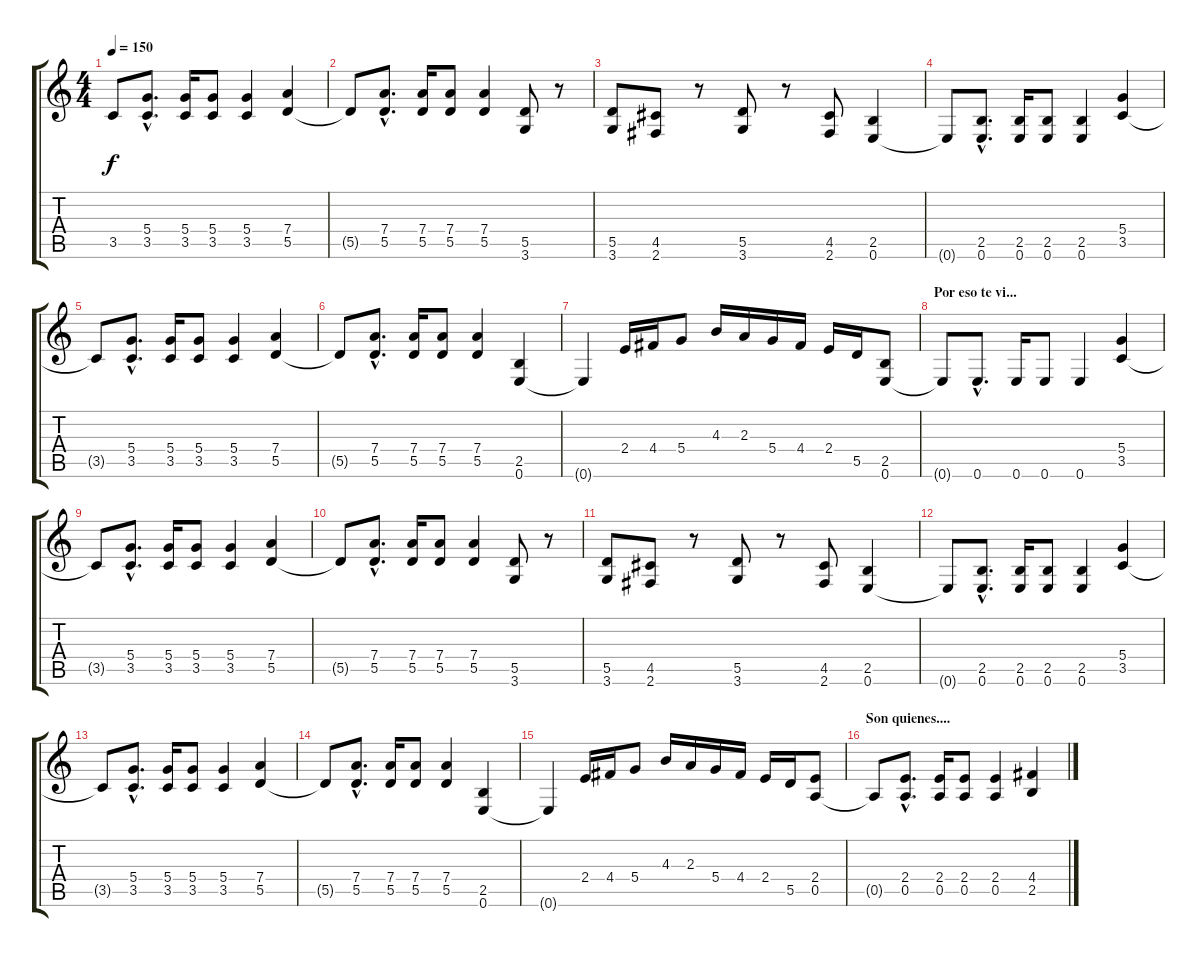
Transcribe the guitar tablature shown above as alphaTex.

\track "" {instrument distortionguitar}
\staff {score tabs}
\tuning (E4 B3 G3 D3 A2 E2) {hide}
\ts (4 4)
\tempo 150
\clef g2
\ks c
3.5{t}.8{dy f} (5.4{hac} 3.5{hac}).8{d} (5.4 3.5).16 (5.4 3.5).8 (5.4 3.5).4 (7.4 5.5).4 |
5.5{t}.8 (7.4{hac} 5.5{hac}).8{d} (7.4 5.5).16 (7.4 5.5).8 (7.4 5.5).4 (5.5 3.6).8 r.8 |
(5.5 3.6).8 (4.5 2.6).8 r.8 (5.5 3.6).8 r.8 (4.5 2.6).8 (2.5 0.6).4 |
0.6{t}.8 (2.5{hac} 0.6{hac}).8{d} (2.5 0.6).16 (2.5 0.6).8 (2.5 0.6).4 (5.4 3.5).4 |
3.5{t}.8 (5.4{hac} 3.5{hac}).8{d} (5.4 3.5).16 (5.4 3.5).8 (5.4 3.5).4 (7.4 5.5).4 |
5.5{t}.8 (7.4{hac} 5.5{hac}).8{d} (7.4 5.5).16 (7.4 5.5).8 (7.4 5.5).4 (2.5 0.6).4 |
0.6{t}.4 2.4.16 4.4.16 5.4.8 4.3.16 2.3.16 5.4.16 4.4.16 2.4.16 5.5.16 (2.5 0.6).8 |
\section ("" "Por eso te vi...")
0.6{t}.8 0.6{hac}.8{d} 0.6.16 0.6.8 0.6.4 (5.4 3.5).4 |
3.5{t}.8 (5.4{hac} 3.5{hac}).8{d} (5.4 3.5).16 (5.4 3.5).8 (5.4 3.5).4 (7.4 5.5).4 |
5.5{t}.8 (7.4{hac} 5.5{hac}).8{d} (7.4 5.5).16 (7.4 5.5).8 (7.4 5.5).4 (5.5 3.6).8 r.8 |
(5.5 3.6).8 (4.5 2.6).8 r.8 (5.5 3.6).8 r.8 (4.5 2.6).8 (2.5 0.6).4 |
0.6{t}.8 (2.5{hac} 0.6{hac}).8{d} (2.5 0.6).16 (2.5 0.6).8 (2.5 0.6).4 (5.4 3.5).4 |
3.5{t}.8 (5.4{hac} 3.5{hac}).8{d} (5.4 3.5).16 (5.4 3.5).8 (5.4 3.5).4 (7.4 5.5).4 |
5.5{t}.8 (7.4{hac} 5.5{hac}).8{d} (7.4 5.5).16 (7.4 5.5).8 (7.4 5.5).4 (2.5 0.6).4 |
0.6{t}.4 2.4.16 4.4.16 5.4.8 4.3.16 2.3.16 5.4.16 4.4.16 2.4.16 5.5.16 (2.4 0.5).8 |
\section ("" "Son quienes....")
0.5{t}.8 (2.4{hac} 0.5{hac}).8{d} (2.4 0.5).16 (2.4 0.5).8 (2.4 0.5).4 (4.4 2.5).4
